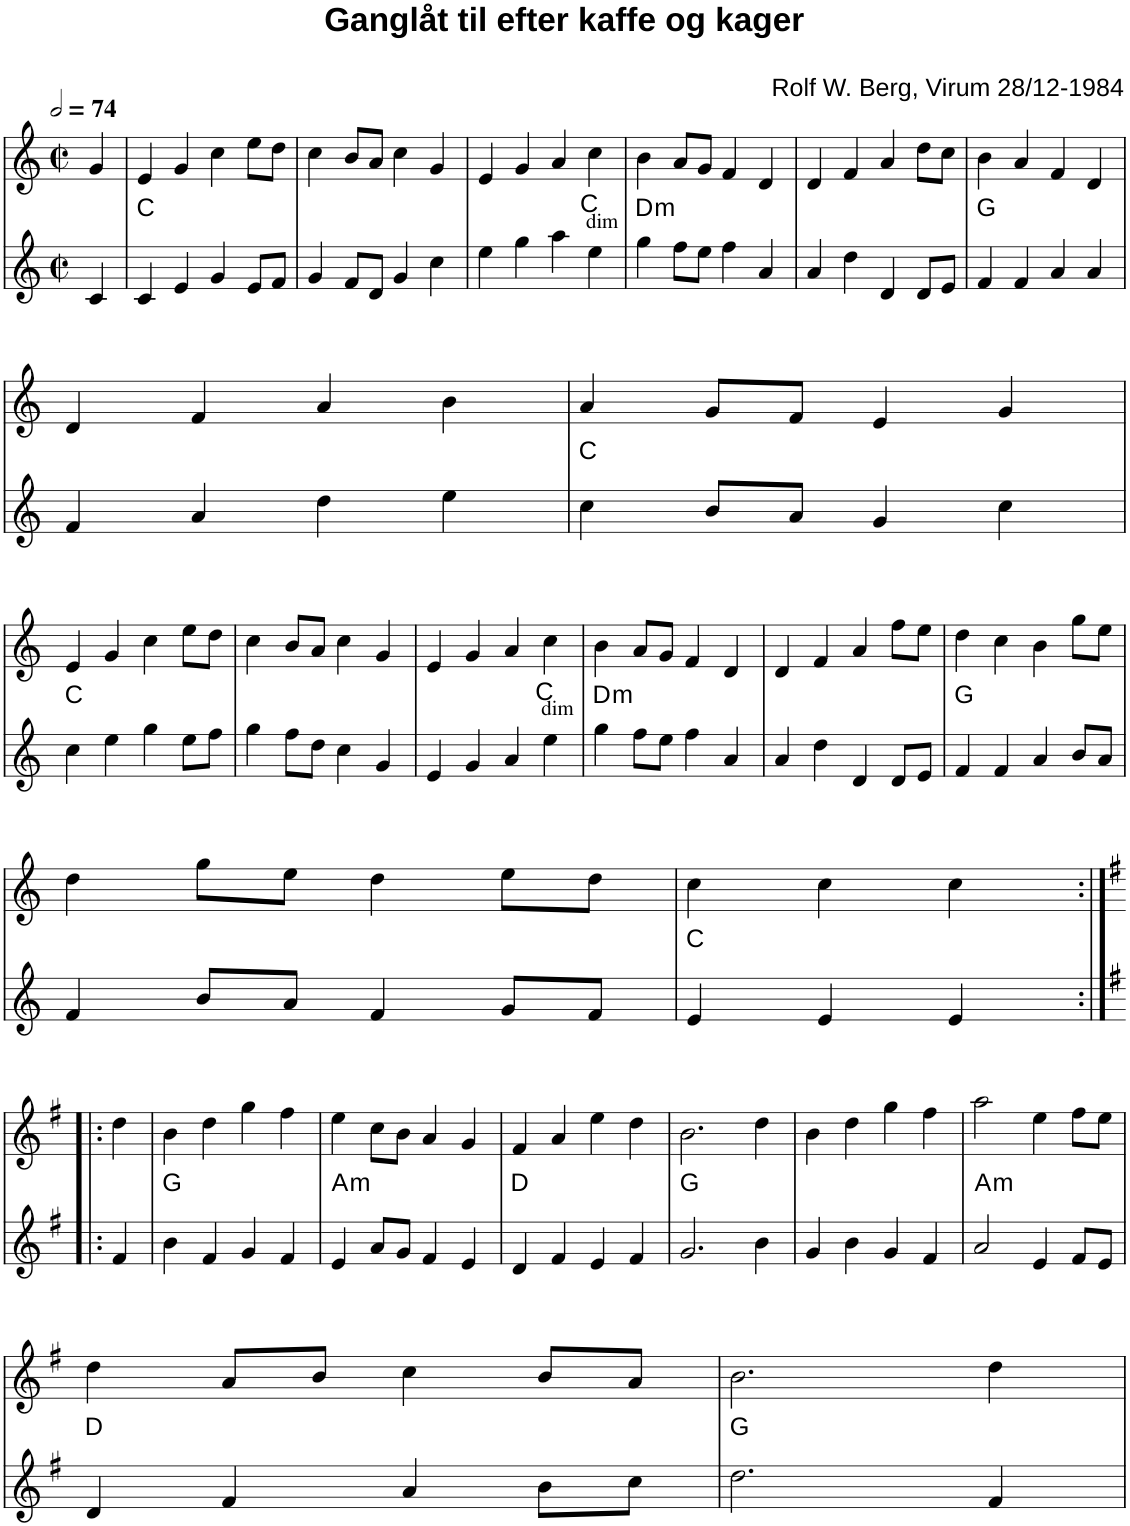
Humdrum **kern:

**kern	**kern	**harte
*part2	*part1	*part1
*staff2	*staff1	*
*I"Mandolin	*I"Piano	*
*	*I'Pno	*
*clefG2	*clefG2	*
*k[]	*k[]	*
*M2/2	*M2/2	*
*met(c|)	*met(c|)	*
*MM148	*MM148	*
=	=	=
4c/	4g/	.
=1	=1	=1
4c/	4e/	C:maj
4e/	4g/	.
4g/	4cc\	.
8e/L	8ee\L	.
8f/J	8dd\J	.
=2	=2	=2
4g/	4cc\	.
8f/L	8b/L	.
8d/J	8a/J	.
4g/	4cc\	.
4cc\	4g/	.
=3	=3	=3
4ee\	4e/	.
4gg\	4g/	.
4aa\	4a/	.
!	!LO:TX:b:t=dim	!
4ee\	4cc\	C:maj
=4	=4	=4
!	!	!LO:H:kt=m
4gg\	4b\	D:min
8ff\L	8a/L	.
8ee\J	8g/J	.
4ff\	4f/	.
4a/	4d/	.
=5	=5	=5
4a/	4d/	.
4dd\	4f/	.
4d/	4a/	.
8d/L	8dd\L	.
8e/J	8cc\J	.
=6	=6	=6
4f/	4b\	G:maj
4f/	4a/	.
4a/	4f/	.
4a/	4d/	.
!!LO:LB:g=z
=7	=7	=7
4f/	4d/	.
4a/	4f/	.
4dd\	4a/	.
4ee\	4b\	.
=8	=8	=8
4cc\	4a/	C:maj
8b/L	8g/L	.
8a/J	8f/J	.
4g/	4e/	.
4cc\	4g/	.
!!LO:LB:g=z
=9	=9	=9
4cc\	4e/	C:maj
4ee\	4g/	.
4gg\	4cc\	.
8ee\L	8ee\L	.
8ff\J	8dd\J	.
=10	=10	=10
4gg\	4cc\	.
8ff\L	8b/L	.
8dd\J	8a/J	.
4cc\	4cc\	.
4g/	4g/	.
=11	=11	=11
4e/	4e/	.
4g/	4g/	.
4a/	4a/	.
!	!LO:TX:b:t=dim	!
4ee\	4cc\	C:maj
=12	=12	=12
!	!	!LO:H:kt=m
4gg\	4b\	D:min
8ff\L	8a/L	.
8ee\J	8g/J	.
4ff\	4f/	.
4a/	4d/	.
=13	=13	=13
4a/	4d/	.
4dd\	4f/	.
4d/	4a/	.
8d/L	8ff\L	.
8e/J	8ee\J	.
=14	=14	=14
4f/	4dd\	G:maj
4f/	4cc\	.
4a/	4b\	.
8b/L	8gg\L	.
8a/J	8ee\J	.
!!LO:LB:g=z
=15	=15	=15
4f/	4dd\	.
8b/L	8gg\L	.
8a/J	8ee\J	.
4f/	4dd\	.
8g/L	8ee\L	.
8f/J	8dd\J	.
=16	=16	=16
4e/	4cc\	C:maj
4e/	4cc\	.
4e/	4cc\	.
!!LO:LB:g=z
=17:|!|:	=17:|!|:	=17:|!|:
*k[f#]	*k[f#]	*
4f#/	4dd\	.
=18	=18	=18
4b\	4b\	G:maj
4f#/	4dd\	.
4g/	4gg\	.
4f#/	4ff#\	.
=19	=19	=19
!	!	!LO:H:kt=m
4e/	4ee\	A:min
8a/L	8cc\L	.
8g/J	8b\J	.
4f#/	4a/	.
4e/	4g/	.
=20	=20	=20
4d/	4f#/	D:maj
4f#/	4a/	.
4e/	4ee\	.
4f#/	4dd\	.
=21	=21	=21
2.g/	2.b\	G:maj
4b\	4dd\	.
=22	=22	=22
4g/	4b\	.
4b\	4dd\	.
4g/	4gg\	.
4f#/	4ff#\	.
=23	=23	=23
!	!	!LO:H:kt=m
2a/	2aa\	A:min
4e/	4ee\	.
8f#/L	8ff#\L	.
8e/J	8ee\J	.
!!LO:LB:g=z
=24	=24	=24
4d/	4dd\	D:maj
4f#/	8a/L	.
.	8b/J	.
4a/	4cc\	.
8b\L	8b/L	.
8cc\J	8a/J	.
=25	=25	=25
2.dd\	2.b\	G:maj
4f#/	4dd\	.
=	=	=
*-	*-	*-
